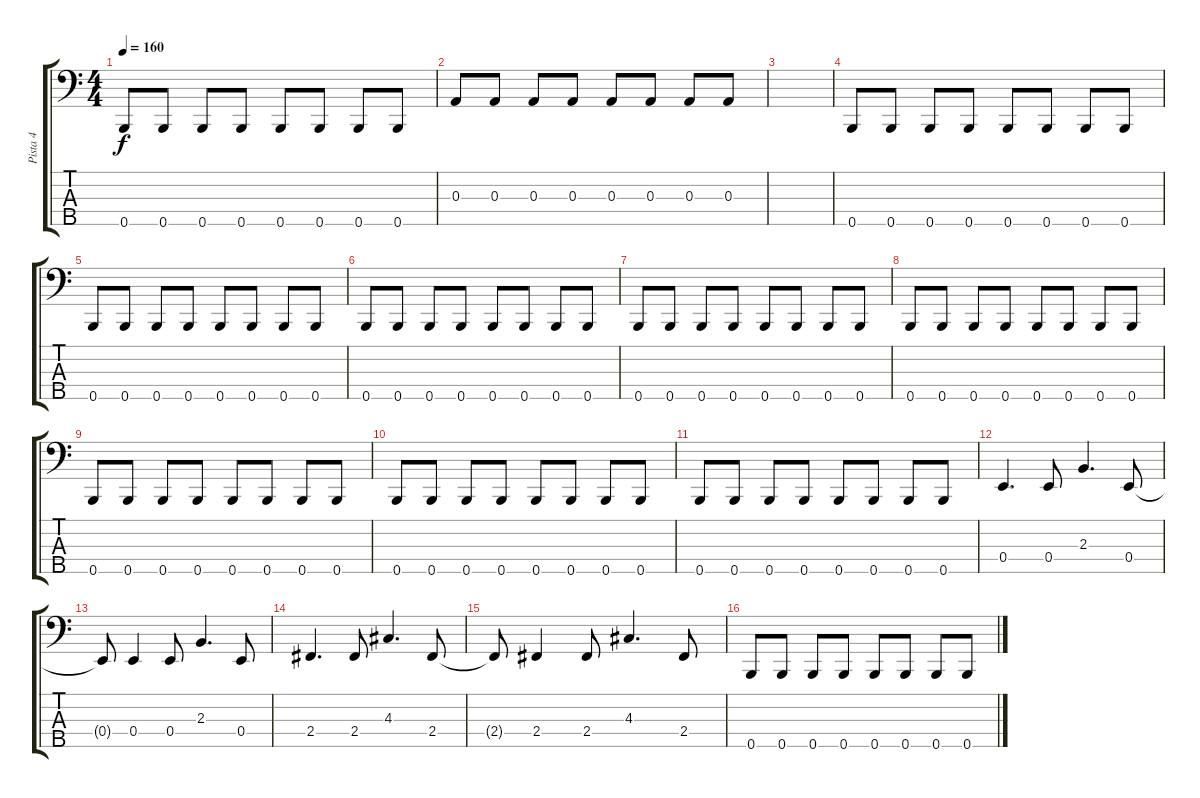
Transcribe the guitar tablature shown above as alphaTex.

\track ("Pista 4" "Pista 4") {instrument electricbassfinger}
\staff {score tabs}
\tuning (G2 D2 A1 E1 B0) {hide}
\ts (4 4)
\tempo 160
\clef f4
\ks c
0.5.8{dy f} 0.5.8 0.5.8 0.5.8 0.5.8 0.5.8 0.5.8 0.5.8 |
0.3.8 0.3.8 0.3.8 0.3.8 0.3.8 0.3.8 0.3.8 0.3.8 |
|
0.5.8 0.5.8 0.5.8 0.5.8 0.5.8 0.5.8 0.5.8 0.5.8 |
0.5.8 0.5.8 0.5.8 0.5.8 0.5.8 0.5.8 0.5.8 0.5.8 |
0.5.8 0.5.8 0.5.8 0.5.8 0.5.8 0.5.8 0.5.8 0.5.8 |
0.5.8 0.5.8 0.5.8 0.5.8 0.5.8 0.5.8 0.5.8 0.5.8 |
0.5.8 0.5.8 0.5.8 0.5.8 0.5.8 0.5.8 0.5.8 0.5.8 |
0.5.8 0.5.8 0.5.8 0.5.8 0.5.8 0.5.8 0.5.8 0.5.8 |
0.5.8 0.5.8 0.5.8 0.5.8 0.5.8 0.5.8 0.5.8 0.5.8 |
0.5.8 0.5.8 0.5.8 0.5.8 0.5.8 0.5.8 0.5.8 0.5.8 |
0.4.4{d} 0.4.8 2.3.4{d} 0.4.8 |
0.4{t}.8 0.4.4 0.4.8 2.3.4{d} 0.4.8 |
2.4.4{d} 2.4.8 4.3.4{d} 2.4.8 |
2.4{t}.8 2.4.4 2.4.8 4.3.4{d} 2.4.8 |
0.5.8 0.5.8 0.5.8 0.5.8 0.5.8 0.5.8 0.5.8 0.5.8
